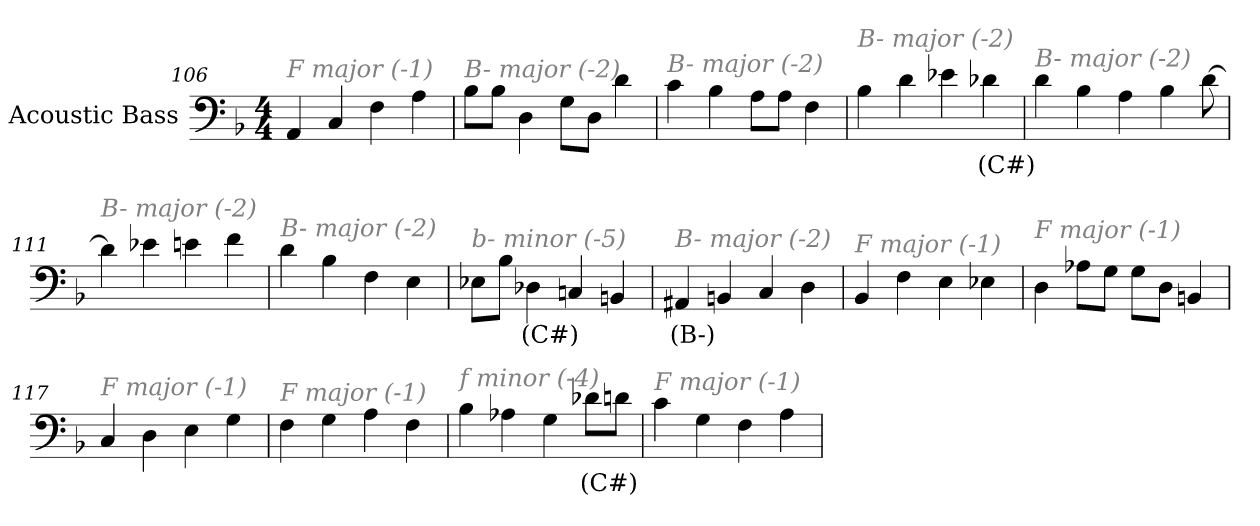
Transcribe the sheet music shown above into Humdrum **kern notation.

**kern	**text
*part1	*part1
*staff1	*staff1
*I"Acoustic Bass	*
*clefF4	*
*ITrd7c12	*
*k[b-]	*
*F:	*
*M4/4	*
=106	=106
!LO:TX:i:color=#808080:t=F major (-1)	!
4AAA	.
4CC	.
4FF	.
4AA	.
=107	=107
!LO:TX:i:color=#808080:t=B- major (-2)	!
8BB-L	.
8BB-J	.
4DD	.
8GGL	.
8DDJ	.
4D	.
=108	=108
!LO:TX:i:color=#808080:t=B- major (-2)	!
4C	.
4BB-	.
8AAL	.
8AAJ	.
4FF	.
=109	=109
!LO:TX:i:color=#808080:t=B- major (-2)	!
4BB-	.
4D	.
4E-X	.
4D-Xi	(C#)
=110	=110
!LO:TX:i:color=#808080:t=B- major (-2)	!
4D	.
4BB-	.
4AA	.
4BB-	.
[8D	.
=111	=111
!LO:TX:i:color=#808080:t=B- major (-2)	!
4D]	.
4E-X	.
4En	.
4F	.
=112	=112
!LO:TX:i:color=#808080:t=B- major (-2)	!
4D	.
4BB-	.
4FF	.
4EE	.
=113	=113
!LO:TX:i:color=#808080:t=b- minor (-5)	!
8EE-XL	.
8BB-J	.
4DD-Xi	(C#)
4CCn	.
4BBBn	.
=114	=114
!LO:TX:i:color=#808080:t=B- major (-2)	!
4AAA#Xj	(B-)
4BBBn	.
4CC	.
4DD	.
=115	=115
!LO:TX:i:color=#808080:t=F major (-1)	!
4BBB-	.
4FF	.
4EE	.
4EE-X	.
=116	=116
!LO:TX:i:color=#808080:t=F major (-1)	!
4DD	.
8AA-XL	.
8GGJ	.
8GGL	.
8DDJ	.
4BBBn	.
=117	=117
!LO:TX:i:color=#808080:t=F major (-1)	!
4CC	.
4DD	.
4EE	.
4GG	.
=118	=118
!LO:TX:i:color=#808080:t=F major (-1)	!
4FF	.
4GG	.
4AA	.
4FF	.
=119	=119
!LO:TX:i:color=#808080:t=f minor (-4)	!
4BB-	.
4AA-X	.
4GG	.
8D-XiL	(C#)
8DJ	.
=120	=120
!LO:TX:i:color=#808080:t=F major (-1)	!
4C	.
4GG	.
4FF	.
4AA	.
=	=
*-	*-
